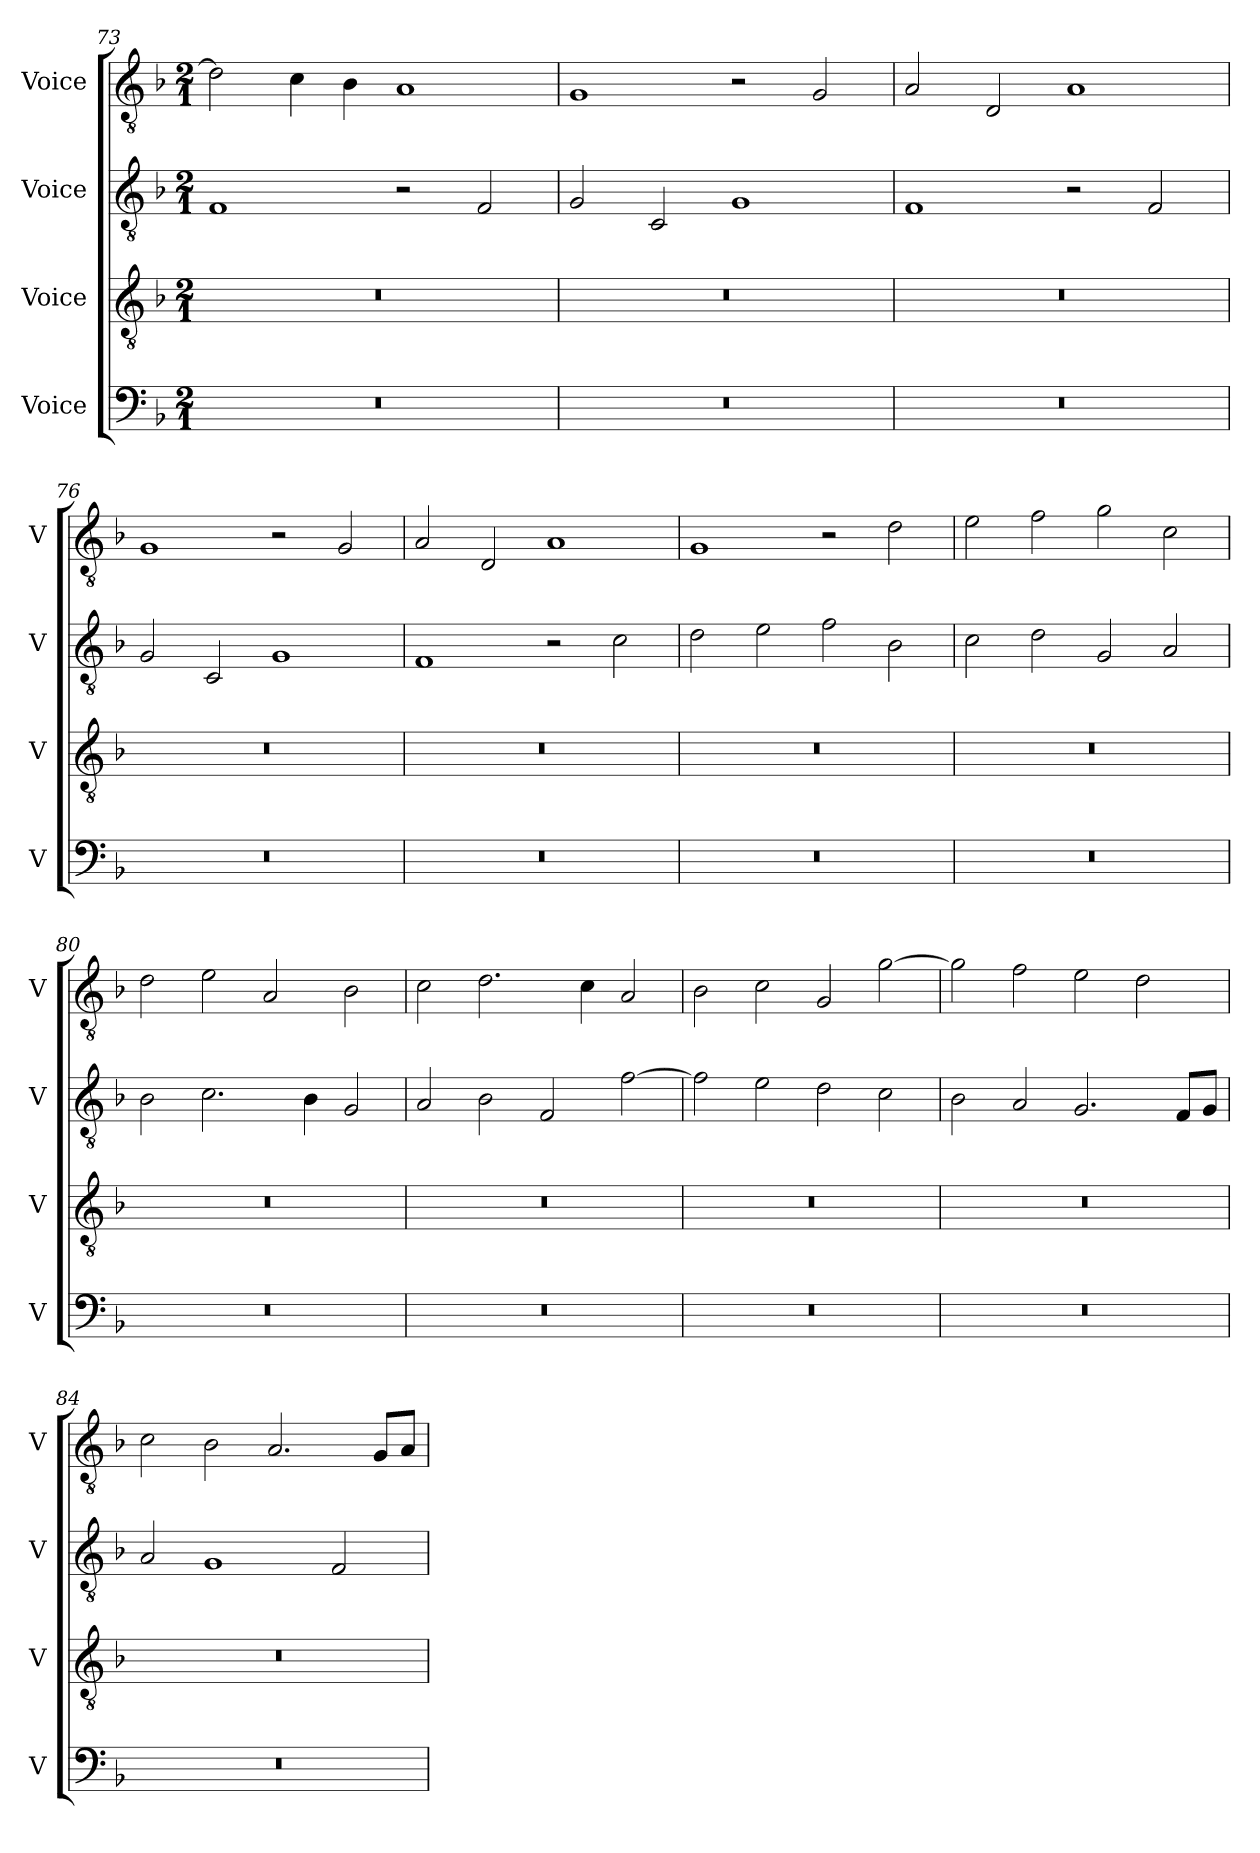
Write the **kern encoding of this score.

**kern	**kern	**kern	**kern
*part4	*part3	*part2	*part1
*staff4	*staff3	*staff2	*staff1
*I"Voice	*I"Voice	*I"Voice	*I"Voice
*I'V	*I'V	*I'V	*I'V
*clefF4	*clefGv2	*clefGv2	*clefGv2
*k[b-]	*k[b-]	*k[b-]	*k[b-]
*M2/1	*M2/1	*M2/1	*M2/1
=73	=73	=73	=73
0r	0r	1F	2d\]
.	.	.	4c\
.	.	.	4B-\
.	.	2r	1A
.	.	2F/	.
=74	=74	=74	=74
0r	0r	2G/	1G
.	.	2C/	.
.	.	1G	2r
.	.	.	2G/
!!LO:PB:g=z
=75	=75	=75	=75
0r	0r	1F	2A/
.	.	.	2D/
.	.	2r	1A
.	.	2F/	.
=76	=76	=76	=76
0r	0r	2G/	1G
.	.	2C/	.
.	.	1G	2r
.	.	.	2G/
=77	=77	=77	=77
0r	0r	1F	2A/
.	.	.	2D/
.	.	2r	1A
.	.	2c\	.
=78	=78	=78	=78
0r	0r	2d\	1G
.	.	2e\	.
.	.	2f\	2r
.	.	2B-\	2d\
!!LO:LB:g=z
=79	=79	=79	=79
0r	0r	2c\	2e\
.	.	2d\	2f\
.	.	2G/	2g\
.	.	2A/	2c\
=80	=80	=80	=80
0r	0r	2B-\	2d\
.	.	2.c\	2e\
.	.	.	2A/
.	.	4B-\	.
.	.	2G/	2B-\
=81	=81	=81	=81
0r	0r	2A/	2c\
.	.	2B-\	2.d\
.	.	2F/	.
.	.	.	4c\
.	.	[2f\	2A/
=82	=82	=82	=82
0r	0r	2f\]	2B-\
.	.	2e\	2c\
.	.	2d\	2G/
.	.	2c\	[2g\
!!LO:LB:g=z
=83	=83	=83	=83
0r	0r	2B-\	2g\]
.	.	2A/	2f\
.	.	2.G/	2e\
.	.	.	2d\
.	.	8F/L	.
.	.	8G/J	.
=84	=84	=84	=84
0r	0r	2A/	2c\
.	.	1G	2B-\
.	.	.	2.A/
.	.	2F/	.
.	.	.	8G/L
.	.	.	8A/J
=	=	=	=
*-	*-	*-	*-
